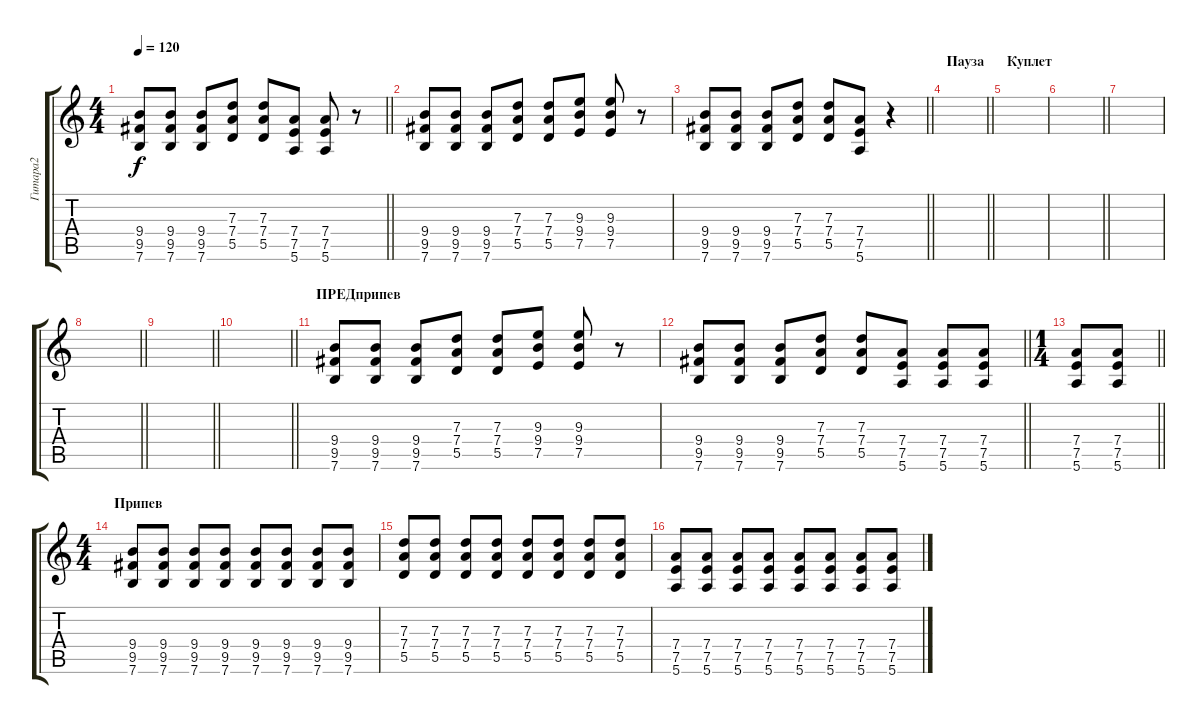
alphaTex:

\track ("Гитара2" "Гитара2") {instrument acousticguitarsteel}
\staff {score tabs}
\tuning (E4 B3 G3 D3 A2 E2) {hide}
\ts (4 4)
\tempo 120
\clef g2
\barLineRight lightlight
\ks c
(9.4 9.5 7.6).8{dy f} (9.4 9.5 7.6).8 (9.4 9.5 7.6).8 (7.3 7.4 5.5).8 (7.3 7.4 5.5).8 (7.4 7.5 5.6).8 (7.4 7.5 5.6).8 r.8 |
(9.4 9.5 7.6).8 (9.4 9.5 7.6).8 (9.4 9.5 7.6).8 (7.3 7.4 5.5).8 (7.3 7.4 5.5).8 (9.3 9.4 7.5).8 (9.3 9.4 7.5).8 r.8 |
\barLineRight lightlight
(9.4 9.5 7.6).8 (9.4 9.5 7.6).8 (9.4 9.5 7.6).8 (7.3 7.4 5.5).8 (7.3 7.4 5.5).8 (7.4 7.5 5.6).8 r.4 |
\section ("" "Пауза")
\barLineRight lightlight
|
\section ("" "Куплет")
|
\barLineRight lightlight
|
|
\barLineRight lightlight
|
\barLineRight lightlight
|
\barLineRight lightlight
|
\section ("" "ПРЕДприпев")
(9.4 9.5 7.6).8 (9.4 9.5 7.6).8 (9.4 9.5 7.6).8 (7.3 7.4 5.5).8 (7.3 7.4 5.5).8 (9.3 9.4 7.5).8 (9.3 9.4 7.5).8 r.8 |
\barLineRight lightlight
(9.4 9.5 7.6).8 (9.4 9.5 7.6).8 (9.4 9.5 7.6).8 (7.3 7.4 5.5).8 (7.3 7.4 5.5).8 (7.4 7.5 5.6).8 (7.4 7.5 5.6).8 (7.4 7.5 5.6).8 |
\ts (1 4)
\barLineRight lightlight
(7.4 7.5 5.6).8 (7.4 7.5 5.6).8 |
\ts (4 4)
\section ("" "Припев")
(9.4 9.5 7.6).8 (9.4 9.5 7.6).8 (9.4 9.5 7.6).8 (9.4 9.5 7.6).8 (9.4 9.5 7.6).8 (9.4 9.5 7.6).8 (9.4 9.5 7.6).8 (9.4 9.5 7.6).8 |
(7.3 7.4 5.5).8 (7.3 7.4 5.5).8 (7.3 7.4 5.5).8 (7.3 7.4 5.5).8 (7.3 7.4 5.5).8 (7.3 7.4 5.5).8 (7.3 7.4 5.5).8 (7.3 7.4 5.5).8 |
(7.4 7.5 5.6).8 (7.4 7.5 5.6).8 (7.4 7.5 5.6).8 (7.4 7.5 5.6).8 (7.4 7.5 5.6).8 (7.4 7.5 5.6).8 (7.4 7.5 5.6).8 (7.4 7.5 5.6).8
